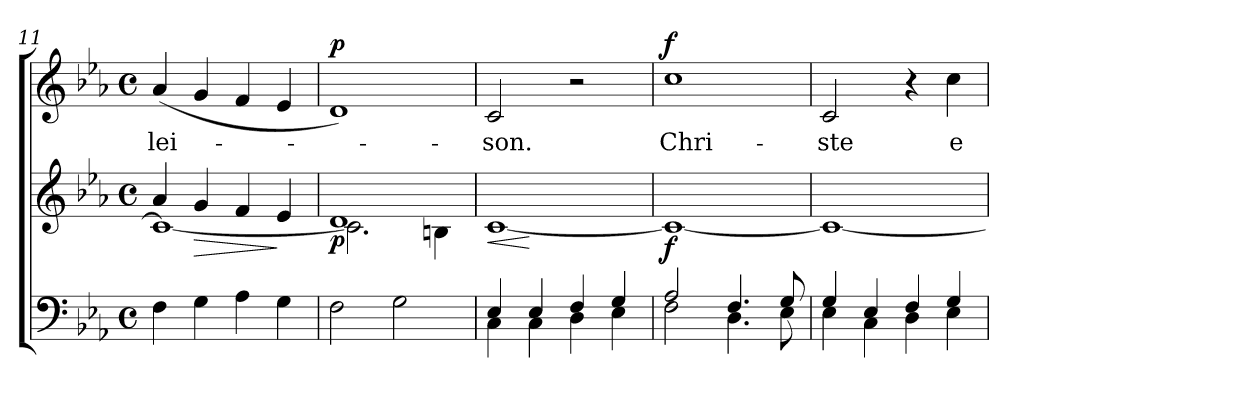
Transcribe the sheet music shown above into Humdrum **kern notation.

**kern	**kern	**dynam	**kern	**text	**dynam
*part2	*part2	*part2	*part1	*part1	*part1
*staff3	*staff2	*staff2/3	*staff1	*staff1	*staff1
*clefF4	*clefG2	*	*clefG2	*	*
*	*	*	*ITrd7c12	*	*
*k[b-e-a-]	*k[b-e-a-]	*	*k[b-e-a-]	*	*
*E-:	*E-:	*	*E-:	*	*
*M4/4	*M4/4	*	*M4/4	*	*
*met(c)	*met(c)	*	*met(c)	*	*
=11	=11	=11	=11	=11	=11
*	*^	*	*	*	*
!	!	!	!	!	!LO:LY:b	!
4F\	4a-/	1c_	.	(<4A-/	-lei-	.
!	!	!	!LO:HP:b	!	!	!
4G\	4g/	.	>	4G/	.	.
4A-\	4f/	.	.	4F/	.	.
4G\	4e-/	.	]	4E-/	.	.
=12	=12	=12	=12	=12	=12	=12
!	!	!	!LO:DY:b	!	!	!LO:DY:a
2F\	1d	2.c\]	p	1D)	.	p
2G\	.	.	.	.	.	.
.	.	4Bn\	.	.	.	.
!!LO:LB:g=z
=13	=13	=13	=13	=13	=13	=13
*^	*	*	*	*	*	*
!	!	!	!	!LO:HP:b	!	!LO:LY:b	!
*	*	*v	*v	*	*	*	*
4E-/	4C\	[1c	<	2C/	-son.	.
4E-/	4C\	.	[	.	.	.
4F/	4D\	.	.	2r	.	.
4G/	4E-\	.	.	.	.	.
=14	=14	=14	=14	=14	=14	=14
!	!	!	!LO:DY:b	!	!LO:LY:b	!LO:DY:a
2A-/	2F\	1c_	f	1c	Chri-	f
4.F/	4.D\	.	.	.	.	.
8G/	8E-\	.	.	.	.	.
=15	=15	=15	=15	=15	=15	=15
!	!	!	!	!	!LO:LY:b	!
4G/	4E-\	1c_	.	2C/	-ste	.
4E-/	4C\	.	.	.	.	.
4F/	4D\	.	.	4r	.	.
!	!	!	!	!	!LO:LY:b	!
4G/	4E-\	.	.	4c\	e-	.
*v	*v	*	*	*	*	*
=	=	=	=	=	=
*-	*-	*-	*-	*-	*-
